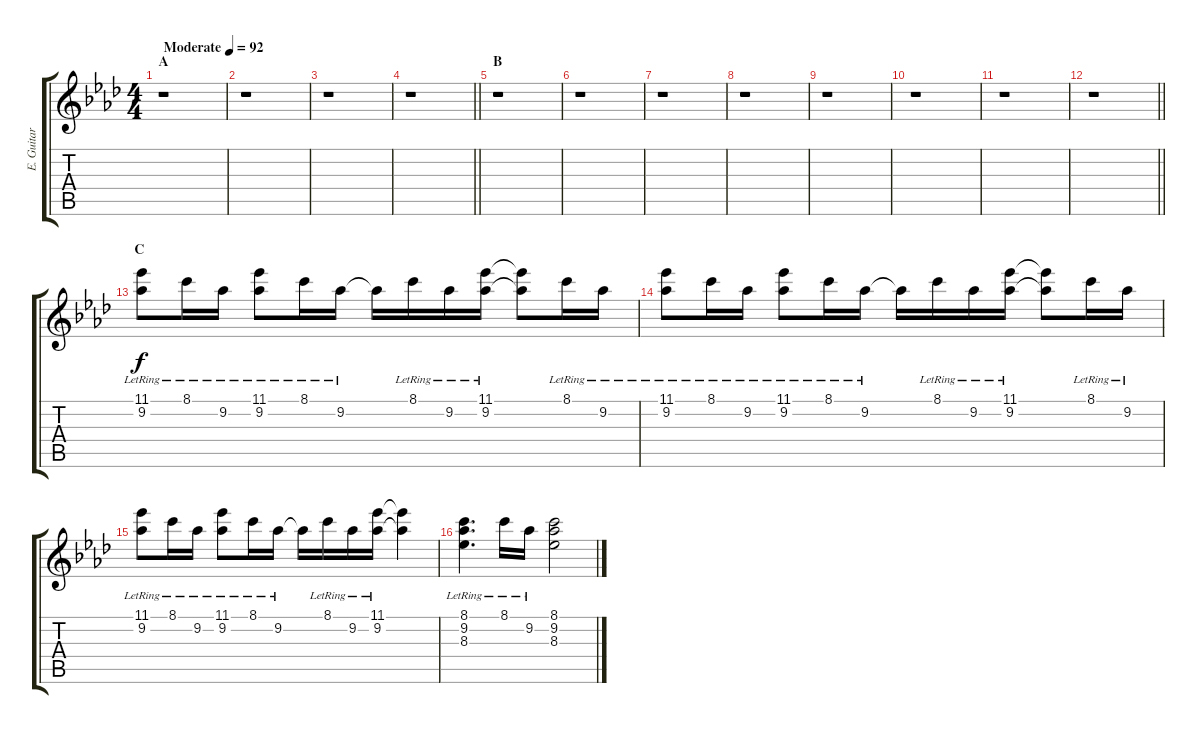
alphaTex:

\track ("E. Guitar II" "E. Guitar ") {instrument electricguitarclean}
\staff {score tabs}
\tuning (E4 B3 G3 D3 A2 E2) {hide}
\ts (4 4)
\section ("" "A")
\tempo (92 "Moderate")
\clef g2
\ks ab
r.1{dy f instrument electricguitarclean} |
r.1 |
r.1 |
\barLineRight lightlight
r.1 |
\section ("" "B")
r.1 |
r.1 |
r.1 |
r.1 |
r.1 |
r.1 |
r.1 |
\barLineRight lightlight
r.1 |
\section ("" "C")
(11.1{lr} 9.2{lr}).8 8.1{lr}.16 9.2{lr}.16 (11.1{lr} 9.2{lr}).8 8.1{lr}.16 9.2{lr}.16 9.2{t}.16 8.1{lr}.16 9.2{lr}.16 (11.1{lr} 9.2{lr}).16 (11.1{t} 9.2{t}).8 8.1{lr}.16 9.2{lr}.16 |
(11.1{lr} 9.2{lr}).8 8.1{lr}.16 9.2{lr}.16 (11.1{lr} 9.2{lr}).8 8.1{lr}.16 9.2{lr}.16 9.2{t}.16 8.1{lr}.16 9.2{lr}.16 (11.1{lr} 9.2{lr}).16 (11.1{t} 9.2{t}).8 8.1{lr}.16 9.2{lr}.16 |
(11.1{lr} 9.2{lr}).8 8.1{lr}.16 9.2{lr}.16 (11.1{lr} 9.2{lr}).8 8.1{lr}.16 9.2{lr}.16 9.2{t}.16 8.1{lr}.16 9.2{lr}.16 (11.1{lr} 9.2{lr}).16 (11.1{t} 9.2{t}).4 |
(8.1{lr} 9.2{lr} 8.3{lr}).4{d} 8.1{lr}.16 9.2{lr}.16 (8.1 9.2 8.3).2
